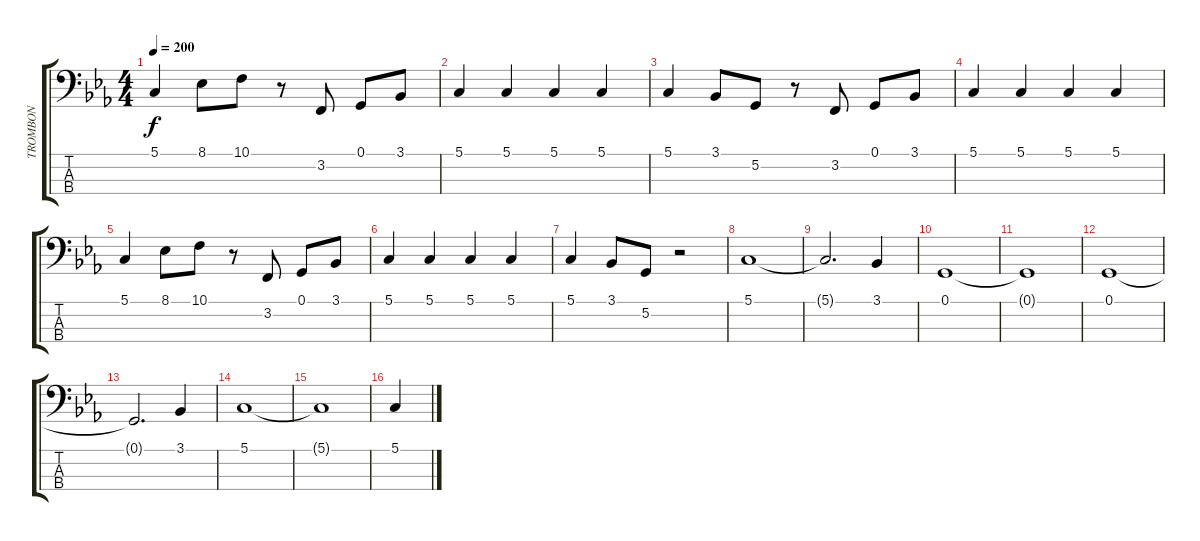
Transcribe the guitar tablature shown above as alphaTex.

\track ("TROMBON" "TROMBON") {instrument trombone}
\staff {score tabs}
\tuning (G2 D2 A1 E1) {hide}
\ts (4 4)
\tempo 200
\clef f4
\ks cminor
5.1.4{dy f} 8.1.8 10.1.8 r.8 3.2.8 0.1.8 3.1.8 |
5.1.4 5.1.4 5.1.4 5.1.4 |
5.1.4 3.1.8 5.2.8 r.8 3.2.8 0.1.8 3.1.8 |
5.1.4 5.1.4 5.1.4 5.1.4 |
5.1.4 8.1.8 10.1.8 r.8 3.2.8 0.1.8 3.1.8 |
5.1.4 5.1.4 5.1.4 5.1.4 |
5.1.4 3.1.8 5.2.8 r.2 |
5.1.1 |
5.1{t}.2{d} 3.1.4 |
0.1.1 |
0.1{t}.1 |
0.1.1 |
0.1{t}.2{d} 3.1.4 |
5.1.1 |
5.1{t}.1 |
5.1.4
